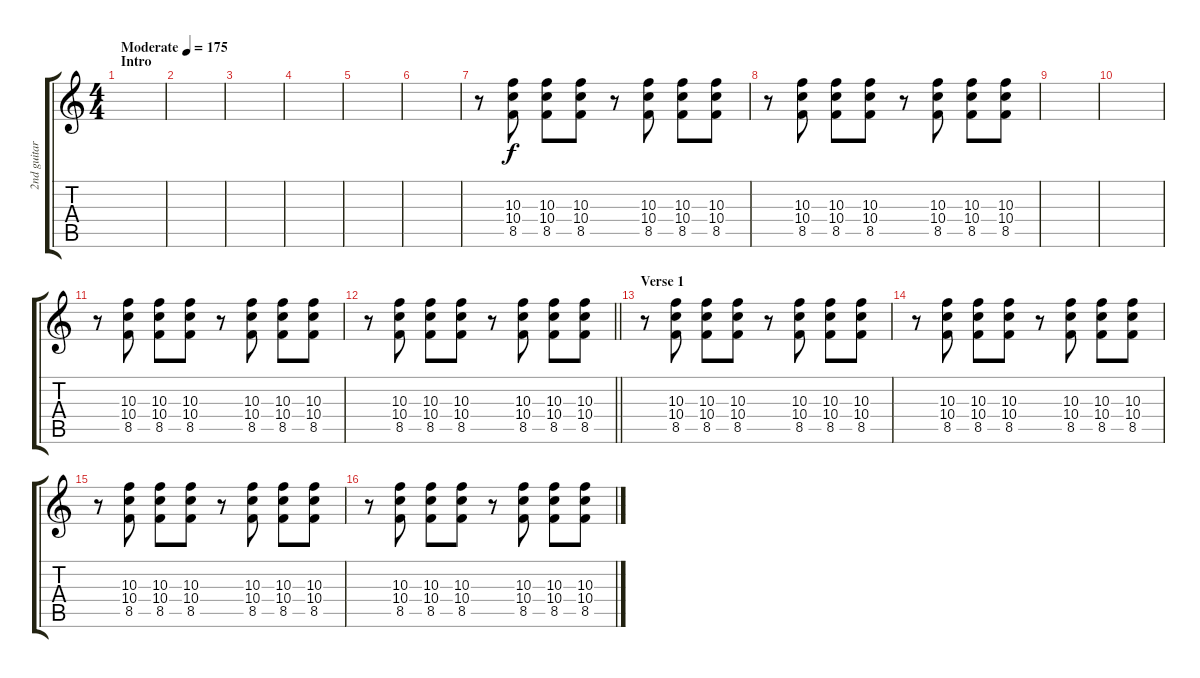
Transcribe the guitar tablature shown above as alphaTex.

\track ("2nd guitar" "2nd guitar") {instrument acousticguitarsteel}
\staff {score tabs}
\tuning (E4 B3 G3 D3 A2 E2) {hide}
\ts (4 4)
\section ("" "Intro")
\tempo (175 "Moderate")
\clef g2
\ks c
|
|
|
|
|
|
r.8 (10.3 10.4 8.5).8 (10.3 10.4 8.5).8 (10.3 10.4 8.5).8 r.8 (10.3 10.4 8.5).8 (10.3 10.4 8.5).8 (10.3 10.4 8.5).8 |
r.8 (10.3 10.4 8.5).8 (10.3 10.4 8.5).8 (10.3 10.4 8.5).8 r.8 (10.3 10.4 8.5).8 (10.3 10.4 8.5).8 (10.3 10.4 8.5).8 |
|
|
r.8 (10.3 10.4 8.5).8 (10.3 10.4 8.5).8 (10.3 10.4 8.5).8 r.8 (10.3 10.4 8.5).8 (10.3 10.4 8.5).8 (10.3 10.4 8.5).8 |
\barLineRight lightlight
r.8 (10.3 10.4 8.5).8 (10.3 10.4 8.5).8 (10.3 10.4 8.5).8 r.8 (10.3 10.4 8.5).8 (10.3 10.4 8.5).8 (10.3 10.4 8.5).8 |
\section ("" "Verse 1")
r.8 (10.3 10.4 8.5).8 (10.3 10.4 8.5).8 (10.3 10.4 8.5).8 r.8 (10.3 10.4 8.5).8 (10.3 10.4 8.5).8 (10.3 10.4 8.5).8 |
r.8 (10.3 10.4 8.5).8 (10.3 10.4 8.5).8 (10.3 10.4 8.5).8 r.8 (10.3 10.4 8.5).8 (10.3 10.4 8.5).8 (10.3 10.4 8.5).8 |
r.8 (10.3 10.4 8.5).8 (10.3 10.4 8.5).8 (10.3 10.4 8.5).8 r.8 (10.3 10.4 8.5).8 (10.3 10.4 8.5).8 (10.3 10.4 8.5).8 |
r.8 (10.3 10.4 8.5).8 (10.3 10.4 8.5).8 (10.3 10.4 8.5).8 r.8 (10.3 10.4 8.5).8 (10.3 10.4 8.5).8 (10.3 10.4 8.5).8
